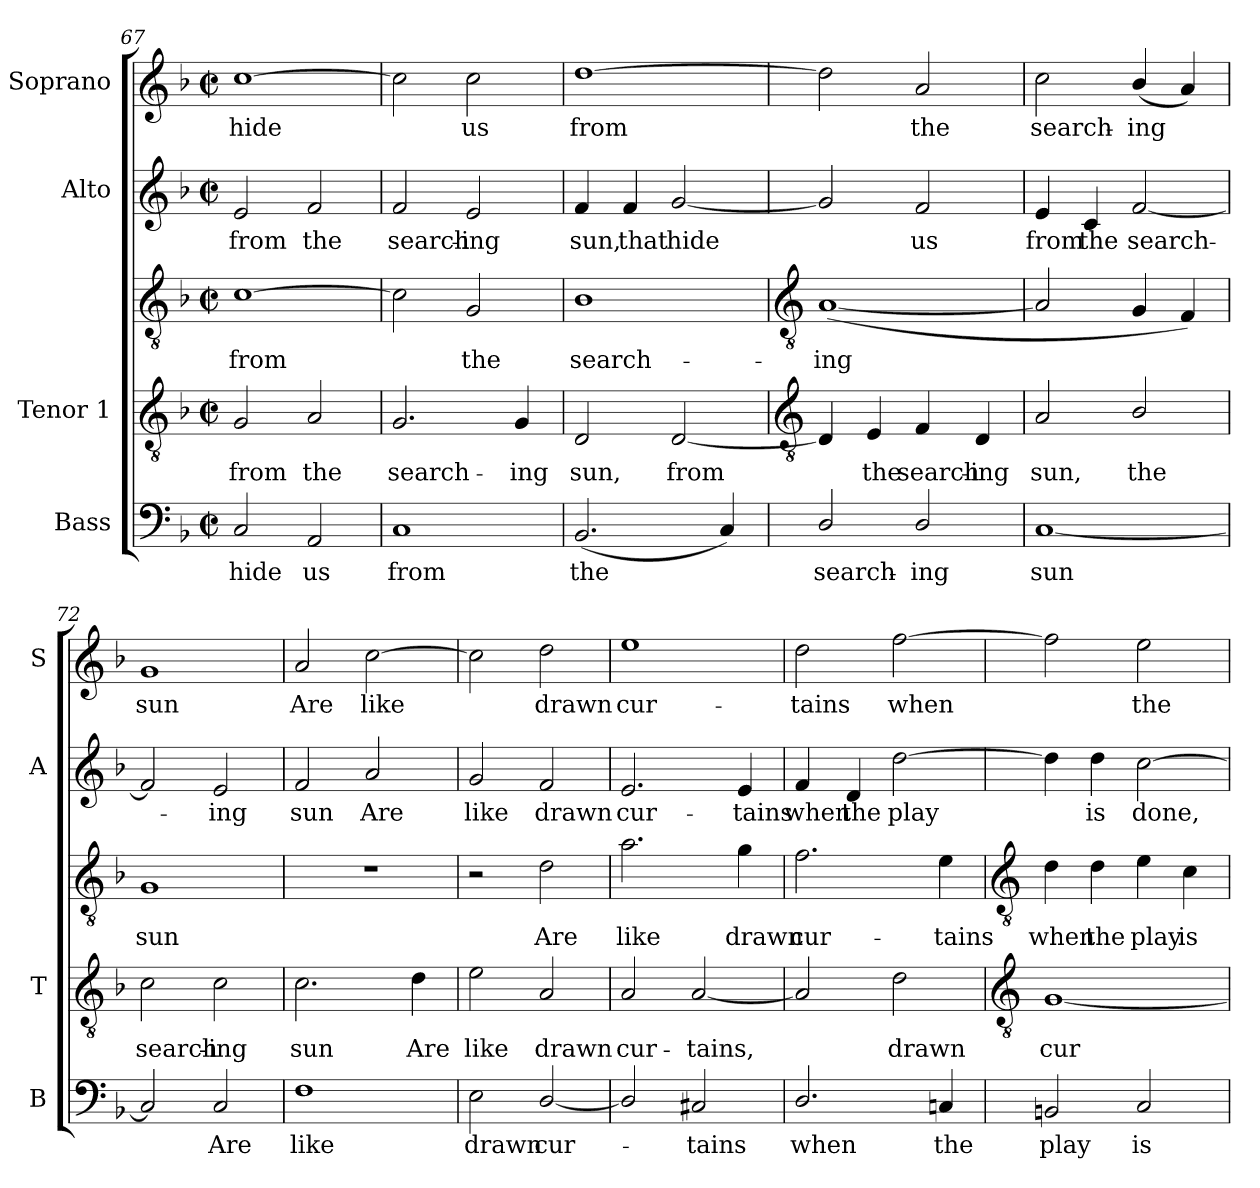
**kern	**text	**kern	**text	**kern	**text	**kern	**text	**kern	**text
*part4	*part4	*part3	*part3	*part3	*part3	*part2	*part2	*part1	*part1
*staff5	*staff5	*staff4	*staff4	*staff3	*staff3	*staff2	*staff2	*staff1	*staff1
*I"Bass	*	*I"Tenor 1	*	*	*	*I"Alto	*	*I"Soprano	*
*I'B	*	*I'T	*	*	*	*I'A	*	*I'S	*
*clefF4	*	*clefGv2	*	*clefGv2	*	*clefG2	*	*clefG2	*
*k[b-]	*	*k[b-]	*	*k[b-]	*	*k[b-]	*	*k[b-]	*
*F:	*	*F:	*	*F:	*	*F:	*	*F:	*
*M2/2	*	*M2/2	*	*M2/2	*	*M2/2	*	*M2/2	*
*met(c|)	*	*met(c|)	*	*met(c|)	*	*met(c|)	*	*met(c|)	*
=67	=67	=67	=67	=67	=67	=67	=67	=67	=67
!	!LO:LY:b	!	!LO:LY:b	!	!LO:LY:b	!	!LO:LY:b	!	!LO:LY:b
2C	hide	2G	from	[1c	from	2e	from	[1cc	hide
!	!LO:LY:b	!	!LO:LY:b	!	!	!	!LO:LY:b	!	!
2AA	us	2A	the	.	.	2f	the	.	.
=68	=68	=68	=68	=68	=68	=68	=68	=68	=68
!	!LO:LY:b	!	!LO:LY:b	!	!	!	!LO:LY:b	!	!
1C	from	2.G	search-	2c]	.	2f	search-	2cc]	.
!	!	!	!	!	!LO:LY:b	!	!LO:LY:b	!	!LO:LY:b
.	.	.	.	2G	the	2e	-ing	2cc	us
!	!	!	!LO:LY:b	!	!	!	!	!	!
.	.	4G	-ing	.	.	.	.	.	.
=69	=69	=69	=69	=69	=69	=69	=69	=69	=69
!	!LO:LY:b	!	!LO:LY:b	!	!LO:LY:b	!	!LO:LY:b	!	!LO:LY:b
(<2.BB-	the	2D	-sun,	1B-	search-	4f	sun,	[1dd	from
!	!	!	!	!	!	!	!LO:LY:b	!	!
.	.	.	.	.	.	4f	that	.	.
!	!	!	!LO:LY:b	!	!	!	!LO:LY:b	!	!
.	.	[2D	from	.	.	[2g	hide	.	.
4C)	.	.	.	.	.	.	.	.	.
!!LO:LB:g=z
=70	=70	=70	=70	=70	=70	=70	=70	=70	=70
*	*	*clefGv2	*	*clefGv2	*	*	*	*	*
!	!LO:LY:b	!	!	!	!LO:LY:b	!	!	!	!
2D/	search-	4D]	.	(<[1A	ing	2g]	.	2dd]	.
!	!	!	!LO:LY:b	!	!	!	!	!	!
.	.	4E	the	.	.	.	.	.	.
!	!LO:LY:b	!	!LO:LY:b	!	!	!	!LO:LY:b	!	!LO:LY:b
2D/	-ing	4F	search-	.	.	2f	us	2a	the
!	!	!	!LO:LY:b	!	!	!	!	!	!
.	.	4D	-ing	.	.	.	.	.	.
=71	=71	=71	=71	=71	=71	=71	=71	=71	=71
!	!LO:LY:b	!	!LO:LY:b	!	!	!	!LO:LY:b	!	!LO:LY:b
[1C	sun	2A	sun,	2A]	.	4e	from	2cc	search-
!	!	!	!	!	!	!	!LO:LY:b	!	!
.	.	.	.	.	.	4c	the	.	.
!	!	!	!LO:LY:b	!	!	!	!LO:LY:b	!	!LO:LY:b
.	.	2B-/	the	4G	.	[2f	search-	(<4b-/	-ing
.	.	.	.	4F)	.	.	.	4a)	.
=72	=72	=72	=72	=72	=72	=72	=72	=72	=72
!	!	!	!LO:LY:b	!	!LO:LY:b	!	!	!	!LO:LY:b
2C]	.	2c	search-	1G	sun	2f]	.	1g	sun
!	!LO:LY:b	!	!LO:LY:b	!	!	!	!LO:LY:b	!	!
2C	Are	2c	-ing	.	.	2e	ing	.	.
=73	=73	=73	=73	=73	=73	=73	=73	=73	=73
!	!LO:LY:b	!	!LO:LY:b	!	!	!	!LO:LY:b	!	!LO:LY:b
1F	like	2.c	sun	1r	.	2f	sun	2a	Are
!	!	!	!	!	!	!	!LO:LY:b	!	!LO:LY:b
.	.	.	.	.	.	2a	Are	[2cc	like
!	!	!	!LO:LY:b	!	!	!	!	!	!
.	.	4d	Are	.	.	.	.	.	.
=74	=74	=74	=74	=74	=74	=74	=74	=74	=74
!	!LO:LY:b	!	!LO:LY:b	!	!	!	!LO:LY:b	!	!
2E	drawn	2e	like	2r	.	2g	like	2cc]	.
!	!LO:LY:b	!	!LO:LY:b	!	!LO:LY:b	!	!LO:LY:b	!	!LO:LY:b
[2D/	cur-	2A	drawn	2d	Are	2f	drawn	2dd	drawn
=75	=75	=75	=75	=75	=75	=75	=75	=75	=75
!	!	!	!LO:LY:b	!	!LO:LY:b	!	!LO:LY:b	!	!LO:LY:b
2D/]	.	2A	cur-	2.a	like	2.e	cur-	1ee	cur-
!	!LO:LY:b	!	!LO:LY:b	!	!	!	!	!	!
2C#X	tains	[2A	-tains,	.	.	.	.	.	.
!	!	!	!	!	!LO:LY:b	!	!LO:LY:b	!	!
.	.	.	.	4g	drawn	4e	-tains	.	.
=76	=76	=76	=76	=76	=76	=76	=76	=76	=76
!	!LO:LY:b	!	!	!	!LO:LY:b	!	!LO:LY:b	!	!LO:LY:b
2.D/	when	2A]	.	2.f	cur-	4f	when	2dd	-tains
!	!	!	!	!	!	!	!LO:LY:b	!	!
.	.	.	.	.	.	4d	the	.	.
!	!	!	!LO:LY:b	!	!	!	!LO:LY:b	!	!LO:LY:b
.	.	2d	drawn	.	.	[2dd	play	[2ff	when
!	!LO:LY:b	!	!	!	!LO:LY:b	!	!	!	!
4Cn	the	.	.	4e	-tains	.	.	.	.
!!LO:LB:g=z
=77	=77	=77	=77	=77	=77	=77	=77	=77	=77
*	*	*clefGv2	*	*clefGv2	*	*	*	*	*
!	!LO:LY:b	!	!LO:LY:b	!	!LO:LY:b	!	!	!	!
2BBn	play	[1G	cur-	4d	when	4dd]	.	2ff]	.
!	!	!	!	!	!LO:LY:b	!	!LO:LY:b	!	!
.	.	.	.	4d	the	4dd	is	.	.
!	!LO:LY:b	!	!	!	!LO:LY:b	!	!LO:LY:b	!	!LO:LY:b
2C	is	.	.	4e	play	[2cc	done,	2ee	the
!	!	!	!	!	!LO:LY:b	!	!	!	!
.	.	.	.	4c	is	.	.	.	.
=	=	=	=	=	=	=	=	=	=
*-	*-	*-	*-	*-	*-	*-	*-	*-	*-
